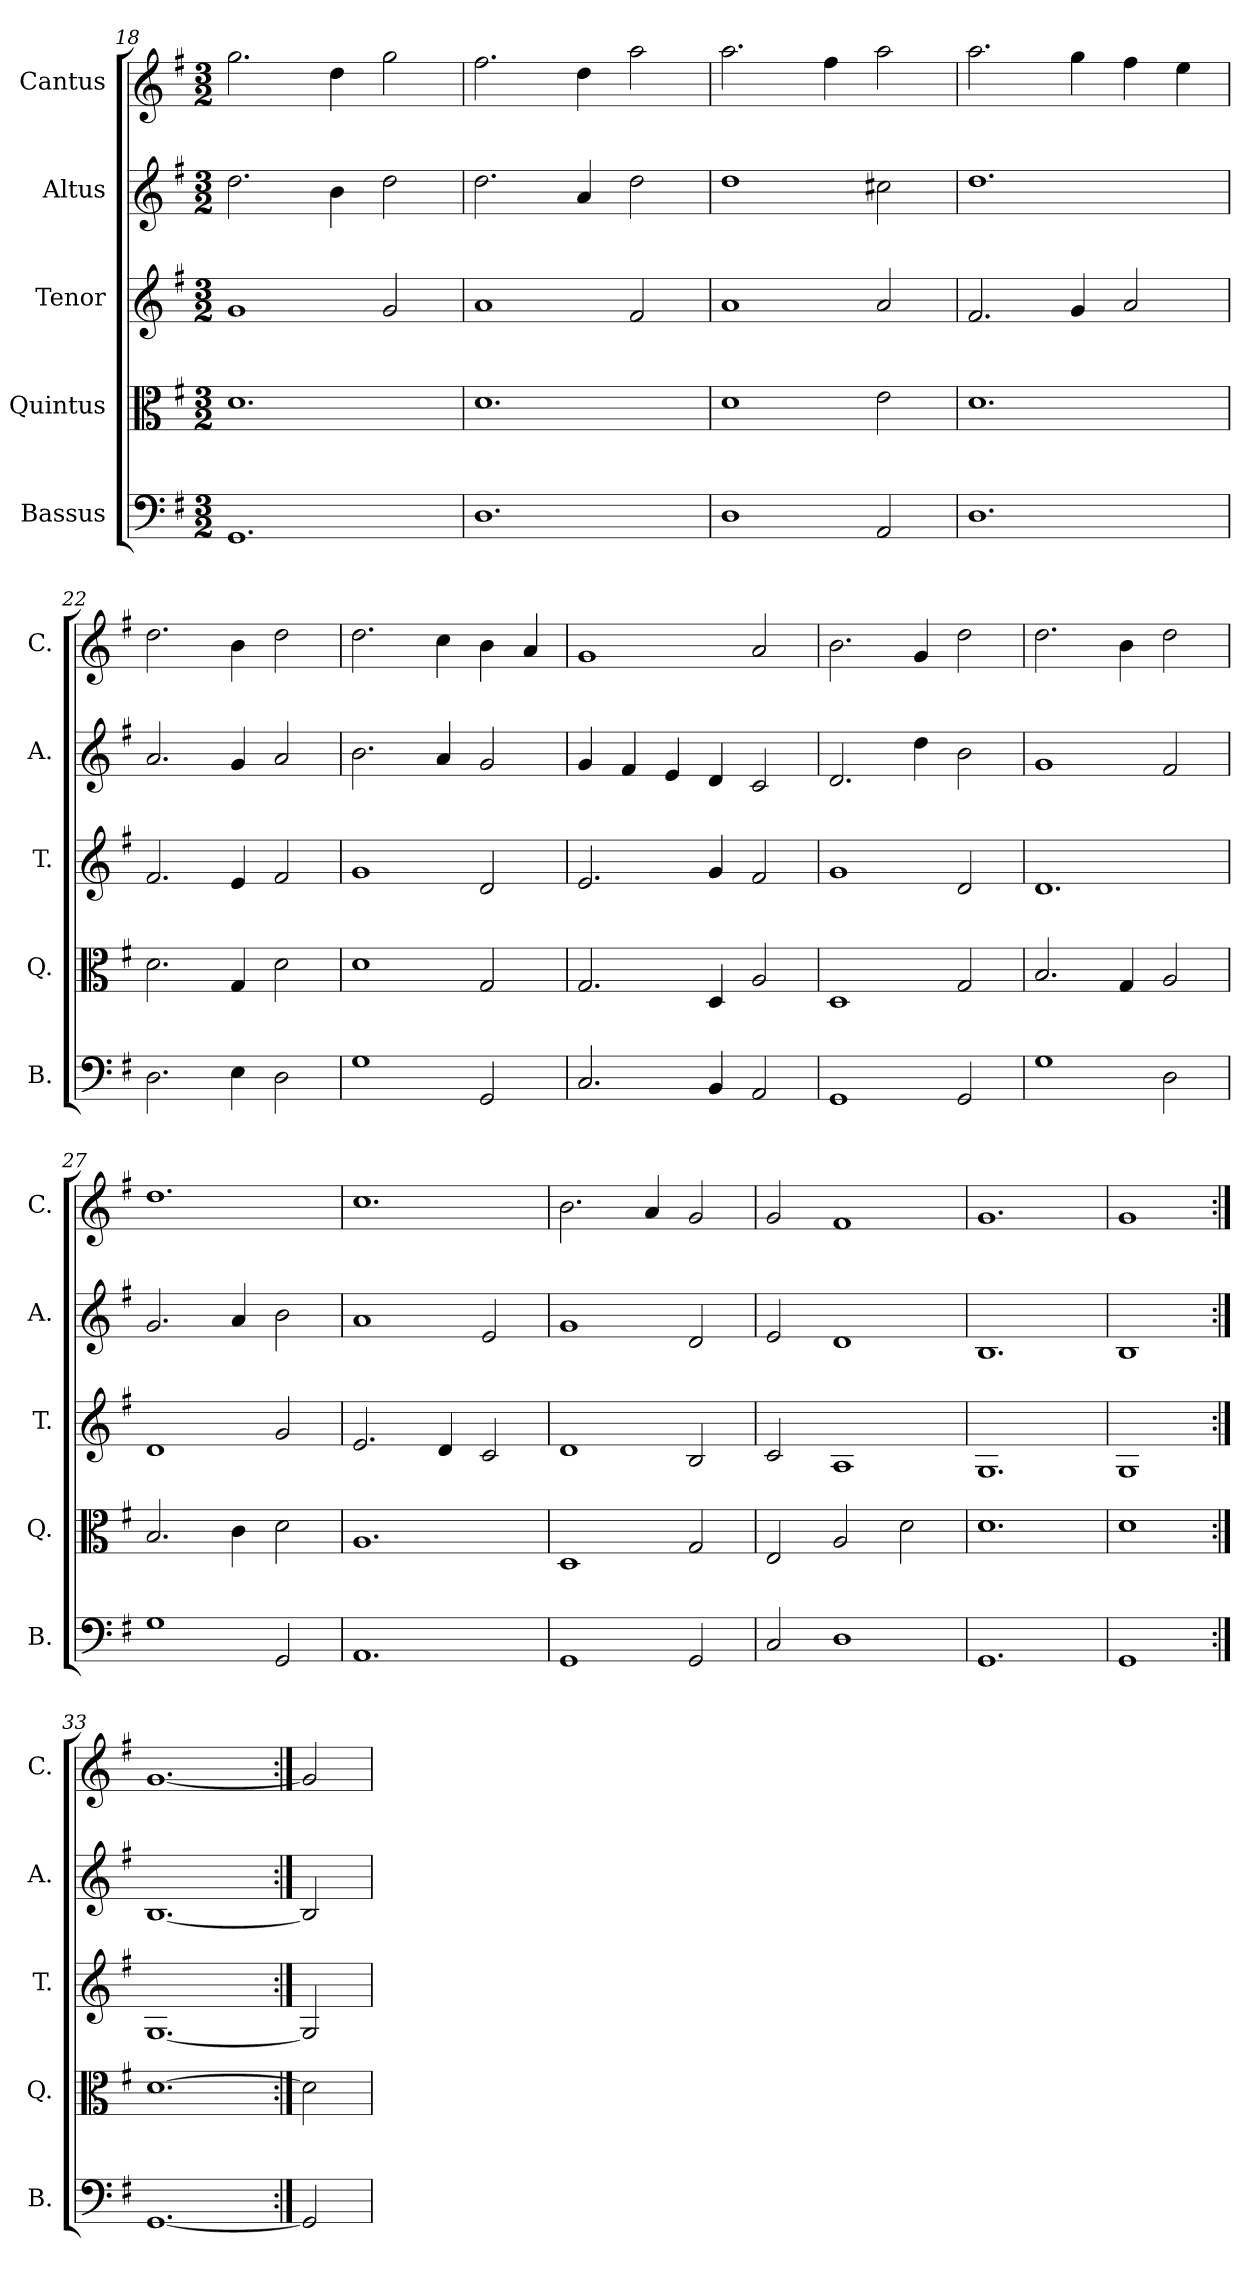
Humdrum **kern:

**kern	**kern	**kern	**kern	**kern
*part5	*part4	*part3	*part2	*part1
*staff5	*staff4	*staff3	*staff2	*staff1
*I"Bassus	*I"Quintus	*I"Tenor	*I"Altus	*I"Cantus
*I'B.	*I'Q.	*I'T.	*I'A.	*I'C.
*clefF4	*clefC3	*clefG2	*clefG2	*clefG2
*k[f#]	*k[f#]	*k[f#]	*k[f#]	*k[f#]
*G:	*G:	*G:	*G:	*G:
*M3/2	*M3/2	*M3/2	*M3/2	*M3/2
=18	=18	=18	=18	=18
1.GG/	1.d\	1g/	2.dd\	2.gg\
.	.	.	4b\	4dd\
.	.	2g/	2dd\	2gg\
=19	=19	=19	=19	=19
1.D\	1.d\	1a/	2.dd\	2.ff#\
.	.	.	4a/	4dd\
.	.	2f#/	2dd\	2aa\
=20	=20	=20	=20	=20
1D\	1d\	1a/	1dd\	2.aa\
.	.	.	.	4ff#\
2AA/	2e\	2a/	2cc#X\	2aa\
=21	=21	=21	=21	=21
1.D\	1.d\	2.f#/	1.dd\	2.aa\
.	.	4g/	.	4gg\
.	.	2a/	.	4ff#\
.	.	.	.	4ee\
!!LO:LB:g=z
=22	=22	=22	=22	=22
2.D\	2.d\	2.f#/	2.a/	2.dd\
4E\	4G/	4e/	4g/	4b\
2D\	2d\	2f#/	2a/	2dd\
=23	=23	=23	=23	=23
1G\	1d\	1g/	2.b\	2.dd\
.	.	.	4a/	4cc\
2GG/	2G/	2d/	2g/	4b\
.	.	.	.	4a/
=24	=24	=24	=24	=24
2.C/	2.G/	2.e/	4g/	1g/
.	.	.	4f#/	.
.	.	.	4e/	.
4BB/	4D/	4g/	4d/	.
2AA/	2A/	2f#/	2c/	2a/
=25	=25	=25	=25	=25
1GG/	1D/	1g/	2.d/	2.b\
.	.	.	4dd\	4g/
2GG/	2G/	2d/	2b\	2dd\
=26	=26	=26	=26	=26
1G\	2.B/	1.d/	1g/	2.dd\
.	4G/	.	.	4b\
2D\	2A/	.	2f#/	2dd\
!!LO:LB:g=z
=27	=27	=27	=27	=27
1G\	2.B/	1d/	2.g/	1.dd\
.	4c\	.	4a/	.
2GG/	2d\	2g/	2b\	.
=28	=28	=28	=28	=28
1.AA/	1.A/	2.e/	1a/	1.cc\
.	.	4d/	.	.
.	.	2c/	2e/	.
=29	=29	=29	=29	=29
1GG/	1D/	1d/	1g/	2.b\
.	.	.	.	4a/
2GG/	2G/	2B/	2d/	2g/
=30	=30	=30	=30	=30
2C/	2E/	2c/	2e/	2g/
1D\	2A/	1A/	1d/	1f#/
.	2d\	.	.	.
=31	=31	=31	=31	=31
1.GG/	1.d\	1.G/	1.B/	1.g/
=32	=32	=32	=32	=32
1GG/	1d\	1G/	1B/	1g/
=33:|!	=33:|!	=33:|!	=33:|!	=33:|!
[1.GG/	[1.d\	[1.G/	[1.B/	[1.g/
=34:|!	=34:|!	=34:|!	=34:|!	=34:|!
2GG/]	2d\]	2G/]	2B/]	2g/]
=	=	=	=	=
*-	*-	*-	*-	*-
